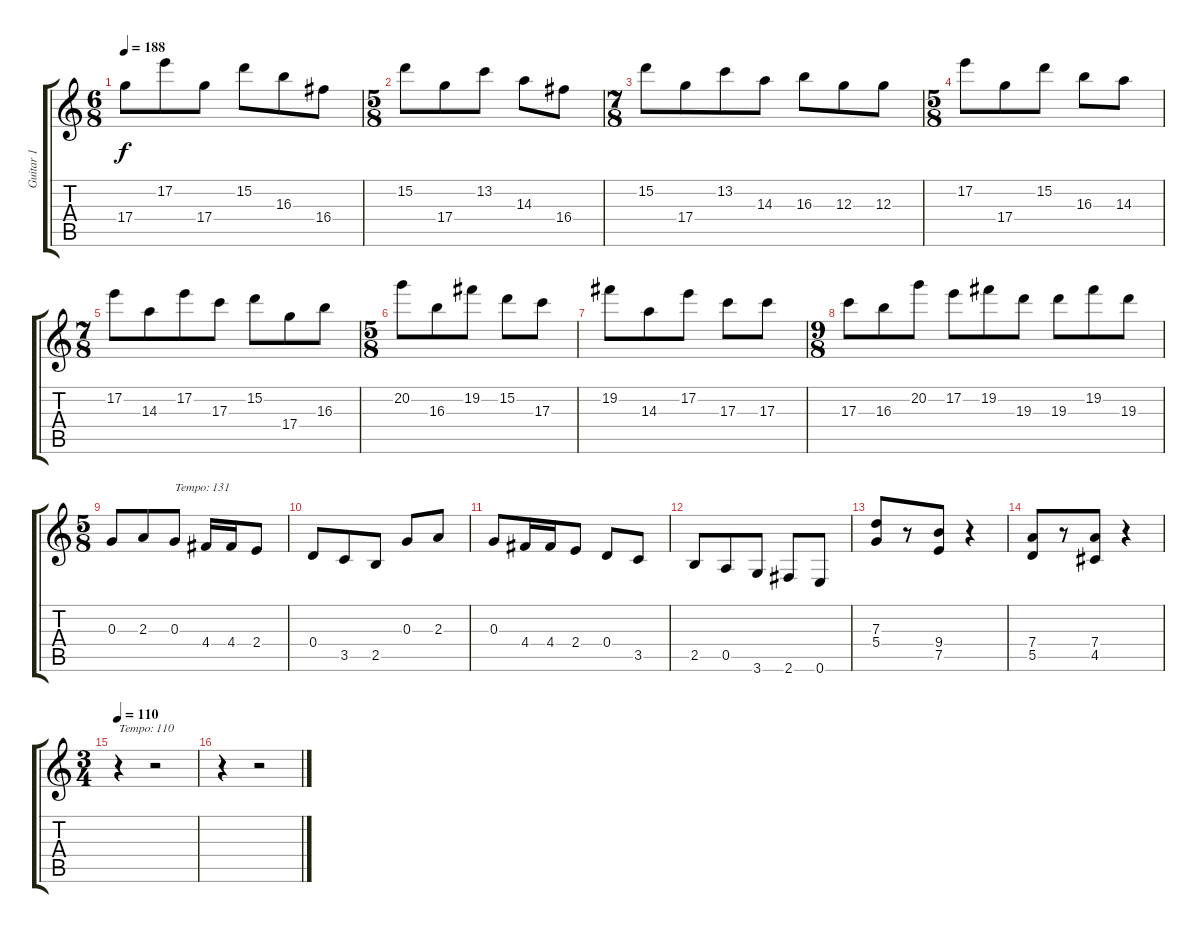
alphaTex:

\track ("Guitar 1" "Guitar 1") {instrument overdrivenguitar}
\staff {score tabs}
\tuning (E4 B3 G3 D3 A2 E2) {hide}
\ts (6 8)
\tempo 188
\clef g2
\ks c
17.4.8{dy f} 17.2.8 17.4.8 15.2.8 16.3.8 16.4.8 |
\ts (5 8)
15.2.8 17.4.8 13.2.8 14.3.8 16.4.8 |
\ts (7 8)
15.2.8 17.4.8 13.2.8 14.3.8 16.3.8 12.3.8 12.3.8 |
\ts (5 8)
17.2.8 17.4.8 15.2.8 16.3.8 14.3.8 |
\ts (7 8)
17.2.8 14.3.8 17.2.8 17.3.8 15.2.8 17.4.8 16.3.8 |
\ts (5 8)
20.2.8 16.3.8 19.2.8 15.2.8 17.3.8 |
19.2.8 14.3.8 17.2.8 17.3.8 17.3.8 |
\ts (9 8)
17.3.8 16.3.8 20.2.8 17.2.8 19.2.8 19.3.8 19.3.8 19.2.8 19.3.8 |
\ts (5 8)
0.3.8 2.3.8 0.3.8{txt "Tempo: 131"} 4.4.16 4.4.16 2.4.8 |
0.4.8 3.5.8 2.5.8 0.3.8 2.3.8 |
0.3.8 4.4.16 4.4.16 2.4.8 0.4.8 3.5.8 |
2.5.8 0.5.8 3.6.8 2.6.8 0.6.8 |
(7.3 5.4).8 r.8 (9.4 7.5).8 r.4 |
(7.4 5.5).8 r.8 (7.4 4.5).8 r.4 |
\ts (3 4)
\tempo 110
r.4{txt "Tempo: 110"} r.2 |
r.4 r.2
